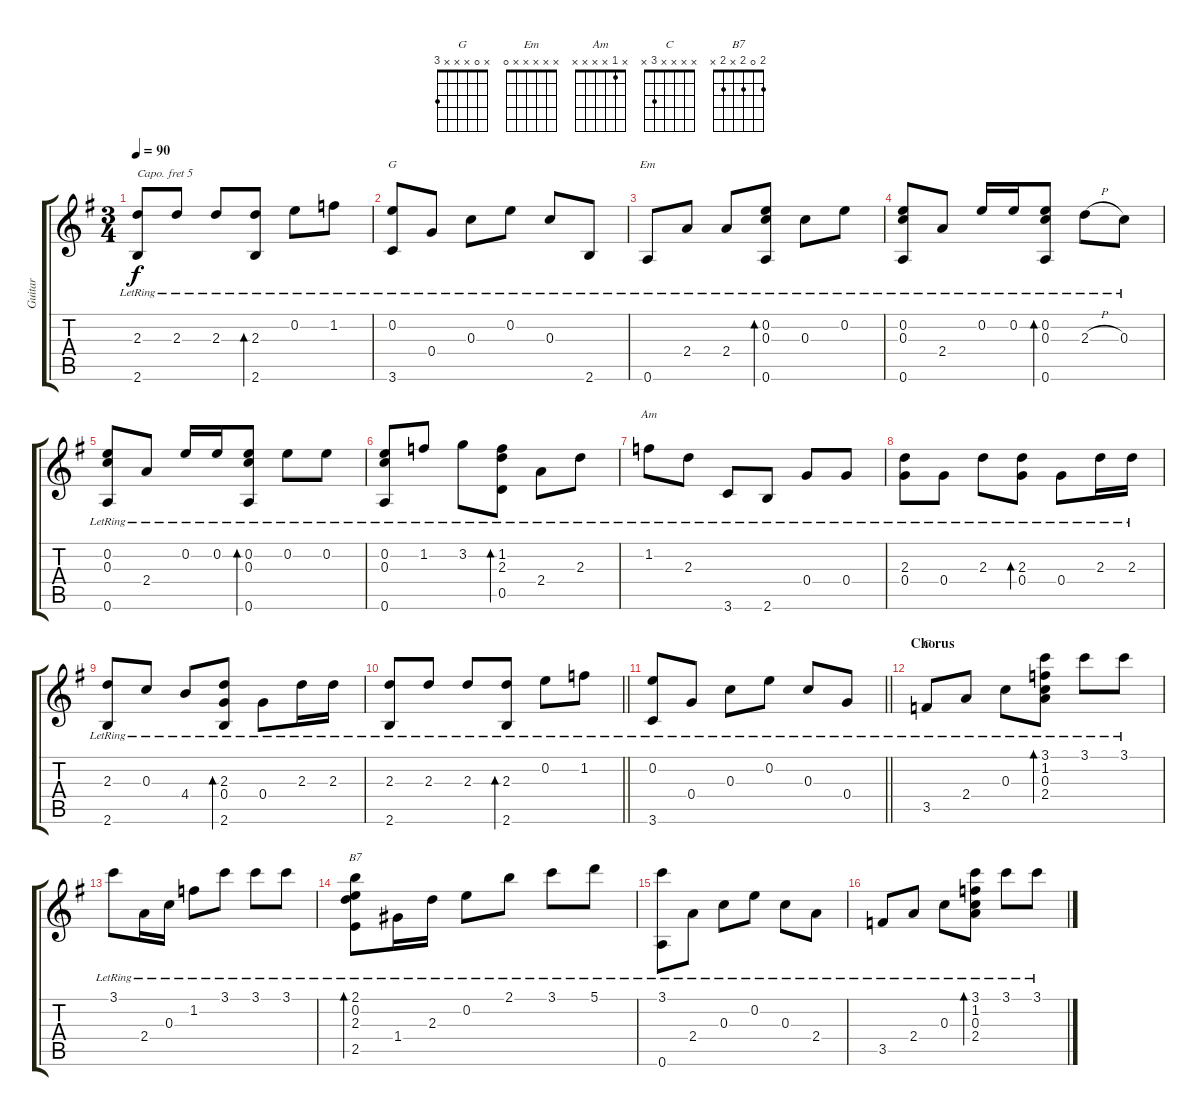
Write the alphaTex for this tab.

\track ("Guitar" "Guitar") {instrument acousticguitarnylon}
\staff {score tabs}
\capo 5
\tuning (E4 B3 G3 D3 A2 E2) {hide}
\chord ("G" x 0 x x x 3)
\chord ("Em" x x x x x 0)
\chord ("Am" x 1 x x x x)
\chord ("C" x x x x 3 x)
\chord ("B7" 2 0 2 x 2 x)
\ts (3 4)
\tempo 90
\clef g2
\ks g
(2.3{lr} 2.6{lr}).8{dy f} 2.3{lr}.8 2.3{lr}.8 (2.3{lr} 2.6{lr}).8{bd 240} 0.2{lr}.8 1.2{lr}.8 |
(0.2{lr} 3.6{lr}).8{ch "G"} 0.4{lr}.8 0.3{lr}.8 0.2{lr}.8 0.3{lr}.8 2.6{lr}.8 |
0.6{lr}.8{ch "Em"} 2.4{lr}.8 2.4{lr}.8 (0.2{lr} 0.3{lr} 0.6{lr}).8{bd 240} 0.3{lr}.8 0.2{lr}.8 |
(0.2{lr} 0.3{lr} 0.6{lr}).8 2.4{lr}.8 0.2{lr}.16 0.2{lr}.16 (0.2{lr} 0.3{lr} 0.6{lr}).8{bd 240} 2.3{h lr}.8 0.3{lr}.8 |
(0.2{lr} 0.3{lr} 0.6{lr}).8 2.4{lr}.8 0.2{lr}.16 0.2{lr}.16 (0.2{lr} 0.3{lr} 0.6{lr}).8{bd 240} 0.2{lr}.8 0.2{lr}.8 |
(0.2{lr} 0.3{lr} 0.6{lr}).8 1.2{lr}.8 3.2{lr}.8 (1.2{lr} 2.3{lr} 0.5{lr}).8{bd 240} 2.4{lr}.8 2.3{lr}.8 |
1.2{lr}.8{ch "Am"} 2.3{lr}.8 3.6{lr}.8 2.6{lr}.8 0.4{lr}.8 0.4{lr}.8 |
(2.3{lr} 0.4{lr}).8 0.4{lr}.8 2.3{lr}.8 (2.3{lr} 0.4{lr}).8{bd 240} 0.4{lr}.8 2.3{lr}.16 2.3{lr}.16 |
(2.3{lr} 2.6{lr}).8 0.3{lr}.8 4.4{lr}.8 (2.3{lr} 0.4{lr} 2.6{lr}).8{bd 240} 0.4{lr}.8 2.3{lr}.16 2.3{lr}.16 |
\barLineRight lightlight
(2.3{lr} 2.6{lr}).8 2.3{lr}.8 2.3{lr}.8 (2.3{lr} 2.6{lr}).8{bd 240} 0.2{lr}.8 1.2{lr}.8 |
\section ("" "")
\barLineRight lightlight
(0.2{lr} 3.6{lr}).8 0.4{lr}.8 0.3{lr}.8 0.2{lr}.8 0.3{lr}.8 0.4{lr}.8 |
\section ("" "Chorus")
3.5{lr}.8{ch "C"} 2.4{lr}.8 0.3{lr}.8 (3.1{lr} 1.2{lr} 0.3{lr} 2.4{lr}).8{bd 240} 3.1{lr}.8 3.1{lr}.8 |
3.1{lr}.8 2.4{lr}.16 0.3{lr}.16 1.2{lr}.8 3.1{lr}.8 3.1{lr}.8 3.1{lr}.8 |
(2.1{lr} 0.2{lr} 2.3{lr} 2.5{lr}).8{bd 240 ch "B7"} 1.4{lr}.16 2.3{lr}.16 0.2{lr}.8 2.1{lr}.8 3.1{lr}.8 5.1{lr}.8 |
(3.1{lr} 0.6{lr}).8 2.4{lr}.8 0.3{lr}.8 0.2{lr}.8 0.3{lr}.8 2.4{lr}.8 |
3.5{lr}.8 2.4{lr}.8 0.3{lr}.8 (3.1{lr} 1.2{lr} 0.3{lr} 2.4{lr}).8{bd 240} 3.1{lr}.8 3.1{lr}.8
